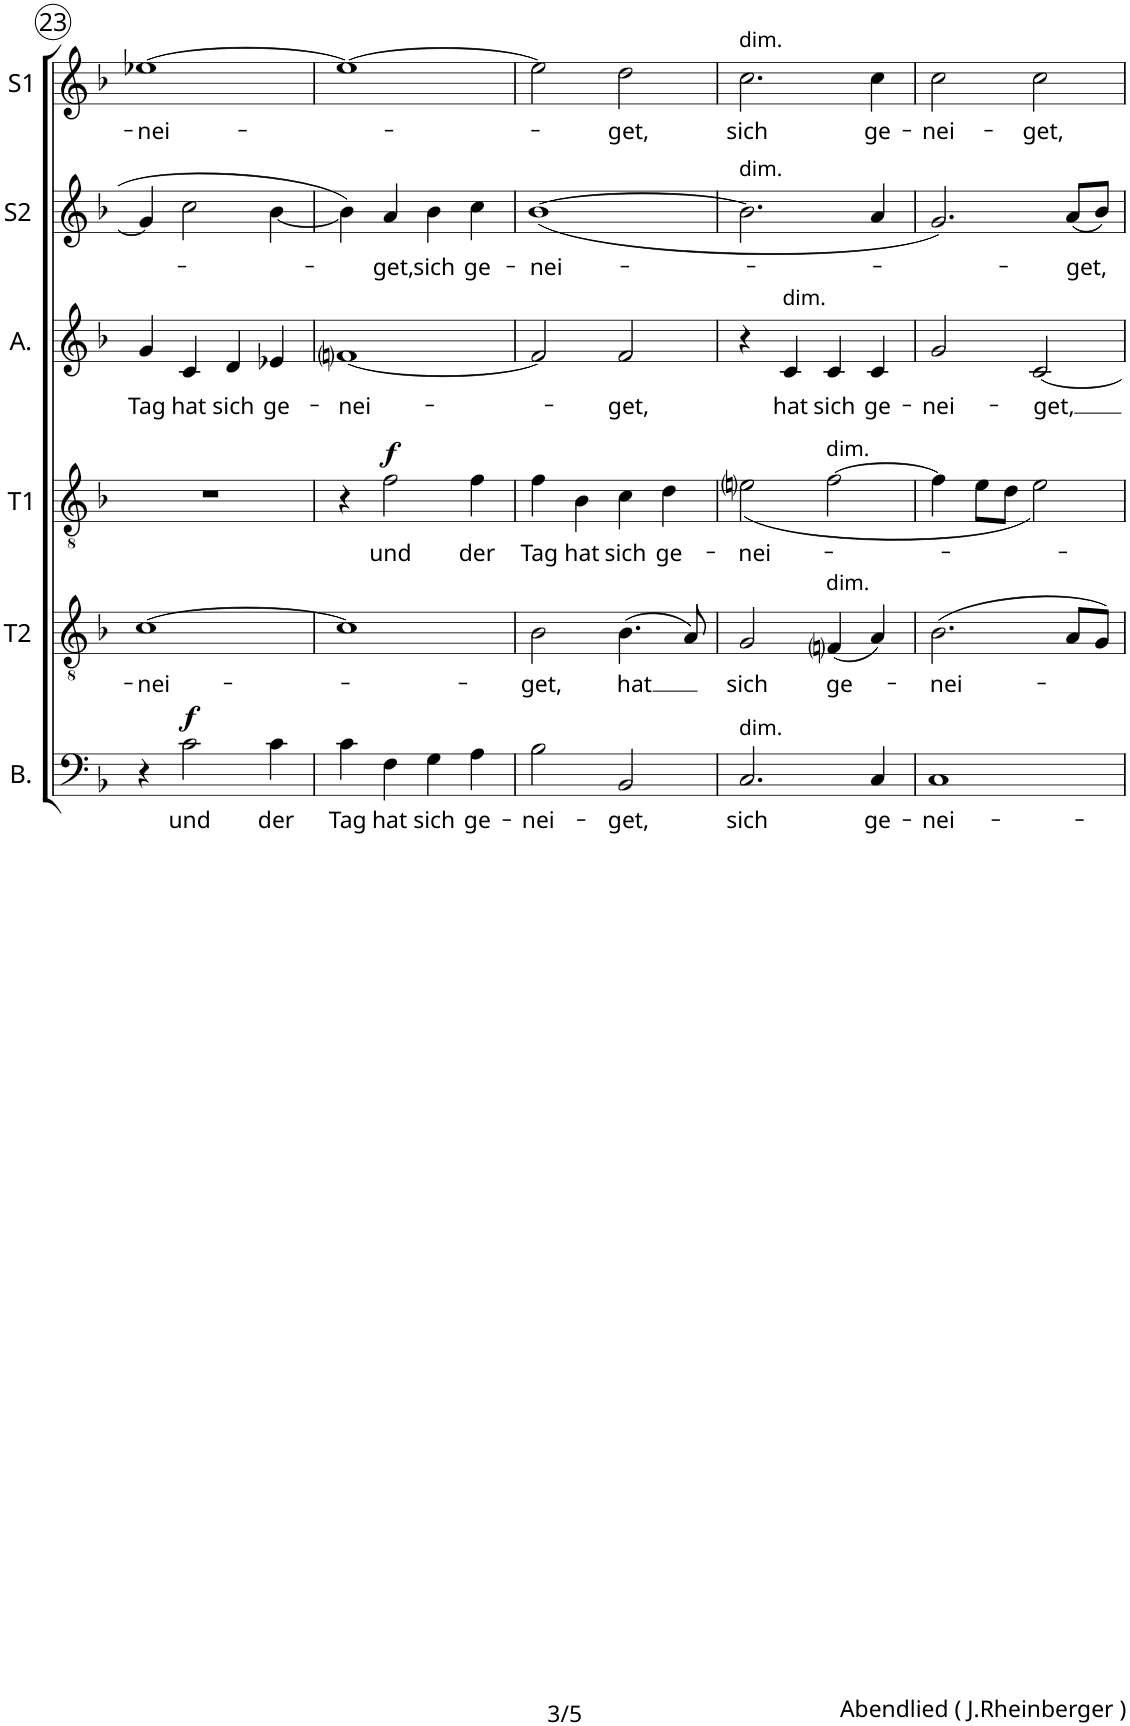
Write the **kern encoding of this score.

**kern	**text	**dynam	**kern	**text	**kern	**text	**dynam	**kern	**text	**kern	**text	**kern	**text
*part6	*part6	*part6	*part5	*part5	*part4	*part4	*part4	*part3	*part3	*part2	*part2	*part1	*part1
*staff6	*staff6	*staff6	*staff5	*staff5	*staff4	*staff4	*staff4	*staff3	*staff3	*staff2	*staff2	*staff1	*staff1
*I"Baß	*	*	*I"Tenor 2	*	*I"Tenor 1	*	*	*I"Alt (2)	*	*I"Sopran 2 o. Alt 1	*	*I"Sopran 1	*
*I'B.	*	*	*I'T2	*	*I'T1	*	*	*I'A.	*	*I'S2	*	*I'S1	*
!!LO:PB:g=z
*clefF4	*	*	*clefGv2	*	*clefGv2	*	*	*clefG2	*	*clefG2	*	*clefG2	*
*k[b-]	*	*	*k[b-]	*	*k[b-]	*	*	*k[b-]	*	*k[b-]	*	*k[b-]	*
*M4/4	*	*	*M4/4	*	*M4/4	*	*	*M4/4	*	*M4/4	*	*M4/4	*
*met(c)	*	*	*met(c)	*	*met(c)	*	*	*met(c)	*	*met(c)	*	*met(c)	*
=23	=23	=23	=23	=23	=23	=23	=23	=23	=23	=23	=23	=23	=23
!	!	!	!	!LO:LY:b	!	!	!	!	!LO:LY:b	!	!	!	!LO:LY:b
4r	.	.	[1c	-nei-	1r	.	.	4g/	Tag	4g/]	.	[1ee-X	-nei-
!	!LO:LY:b	!LO:DY:a	!	!	!	!	!	!	!LO:LY:b	!	!	!	!
2c\	und	f	.	.	.	.	.	4c/	hat	2cc\	.	.	.
!	!	!	!	!	!	!	!	!	!LO:LY:b	!	!	!	!
.	.	.	.	.	.	.	.	4d/	sich	.	.	.	.
!	!LO:LY:b	!	!	!	!	!	!	!	!LO:LY:b	!	!	!	!
4c\	der	.	.	.	.	.	.	4e-X/	ge-	[<4b-\	.	.	.
=24	=24	=24	=24	=24	=24	=24	=24	=24	=24	=24	=24	=24	=24
!	!LO:LY:b	!	!	!	!	!	!	!	!LO:LY:b	!	!	!	!
4c\	Tag	.	1c]	.	4r	.	.	[1fni	-nei-	4b-\]	.	1ee-_	.
!	!LO:LY:b	!	!	!	!	!LO:LY:b	!LO:DY:a	!	!	!	!LO:LY:b	!	!
4F\	hat	.	.	.	2f\	und	f	.	.	4a/	-get,	.	.
!	!LO:LY:b	!	!	!	!	!	!	!	!	!	!LO:LY:b	!	!
4G\	sich	.	.	.	.	.	.	.	.	4b-\	sich	.	.
!	!LO:LY:b	!	!	!	!	!LO:LY:b	!	!	!	!	!LO:LY:b	!	!
4A\	ge-	.	.	.	4f\	der	.	.	.	4cc\	ge-	.	.
=25	=25	=25	=25	=25	=25	=25	=25	=25	=25	=25	=25	=25	=25
!	!LO:LY:b	!	!	!LO:LY:b	!	!LO:LY:b	!	!	!	!	!LO:LY:b	!	!
2B-\	-nei-	.	2B-\	-get,	4f\	Tag	.	2f/]	.	(<[1b-	-nei-	2ee-\]	.
!	!	!	!	!	!	!LO:LY:b	!	!	!	!	!	!	!
.	.	.	.	.	4B-\	hat	.	.	.	.	.	.	.
!	!LO:LY:b	!	!	!LO:LY:b	!	!LO:LY:b	!	!	!LO:LY:b	!	!	!	!LO:LY:b
2BB-/	-get,	.	(4.B-\	hat	4c\	sich	.	2f/	-get,	.	.	2dd\	-get,
!	!	!	!	!	!	!LO:LY:b	!	!	!	!	!	!	!
.	.	.	.	.	4d\	ge-	.	.	.	.	.	.	.
.	.	.	8A/)	.	.	.	.	.	.	.	.	.	.
=26	=26	=26	=26	=26	=26	=26	=26	=26	=26	=26	=26	=26	=26
!	!	!	!	!	!	!	!	!	!	!	!	!LO:TX:a:t=dim.	!
!	!	!	!	!	!	!	!	!	!	!LO:TX:a:t=dim.	!	!	!
!LO:TX:a:t=dim.	!	!	!	!	!	!	!	!	!	!	!	!	!
!	!LO:LY:b	!	!	!LO:LY:b	!	!LO:LY:b	!	!	!	!	!	!	!LO:LY:b
2.C/	sich	.	2G/	sich	(<2eni\	-nei-	.	4r	.	2.b-\]	.	2.cc\	sich
!	!	!	!	!	!	!	!	!LO:TX:a:t=dim.	!	!	!	!	!
!	!	!	!	!	!	!	!	!	!LO:LY:b	!	!	!	!
.	.	.	.	.	.	.	.	4c/	hat	.	.	.	.
!	!	!	!	!	!LO:TX:a:t=dim.	!	!	!	!	!	!	!	!
!	!	!	!LO:TX:a:t=dim.	!	!	!	!	!	!	!	!	!	!
!	!	!	!	!LO:LY:b	!	!	!	!	!LO:LY:b	!	!	!	!
.	.	.	(4Fni/	ge-	[2f\	.	.	4c/	sich	.	.	.	.
!	!LO:LY:b	!	!	!	!	!	!	!	!LO:LY:b	!	!	!	!LO:LY:b
4C/	ge-	.	4A/)	.	.	.	.	4c/	ge-	4a/	.	4cc\	ge-
=27	=27	=27	=27	=27	=27	=27	=27	=27	=27	=27	=27	=27	=27
!	!LO:LY:b	!	!	!LO:LY:b	!	!	!	!	!LO:LY:b	!	!	!	!LO:LY:b
1C	-nei-	.	(2.B-\	-nei-	4f\]	.	.	2g/	-nei-	2.g/)	.	2cc\	-nei-
.	.	.	.	.	8e\L	.	.	.	.	.	.	.	.
.	.	.	.	.	8d\J	.	.	.	.	.	.	.	.
!	!	!	!	!	!	!	!	!	!LO:LY:b	!	!	!	!LO:LY:b
.	.	.	.	.	2e\)	.	.	[2c/	-get,	.	.	2cc\	-get,
!	!	!	!	!	!	!	!	!	!	!	!LO:LY:b	!	!
.	.	.	8A/L	.	.	.	.	.	.	(8a/L	-get,	.	.
.	.	.	8G/J)	.	.	.	.	.	.	8b-/J)	.	.	.
=	=	=	=	=	=	=	=	=	=	=	=	=	=
*-	*-	*-	*-	*-	*-	*-	*-	*-	*-	*-	*-	*-	*-
